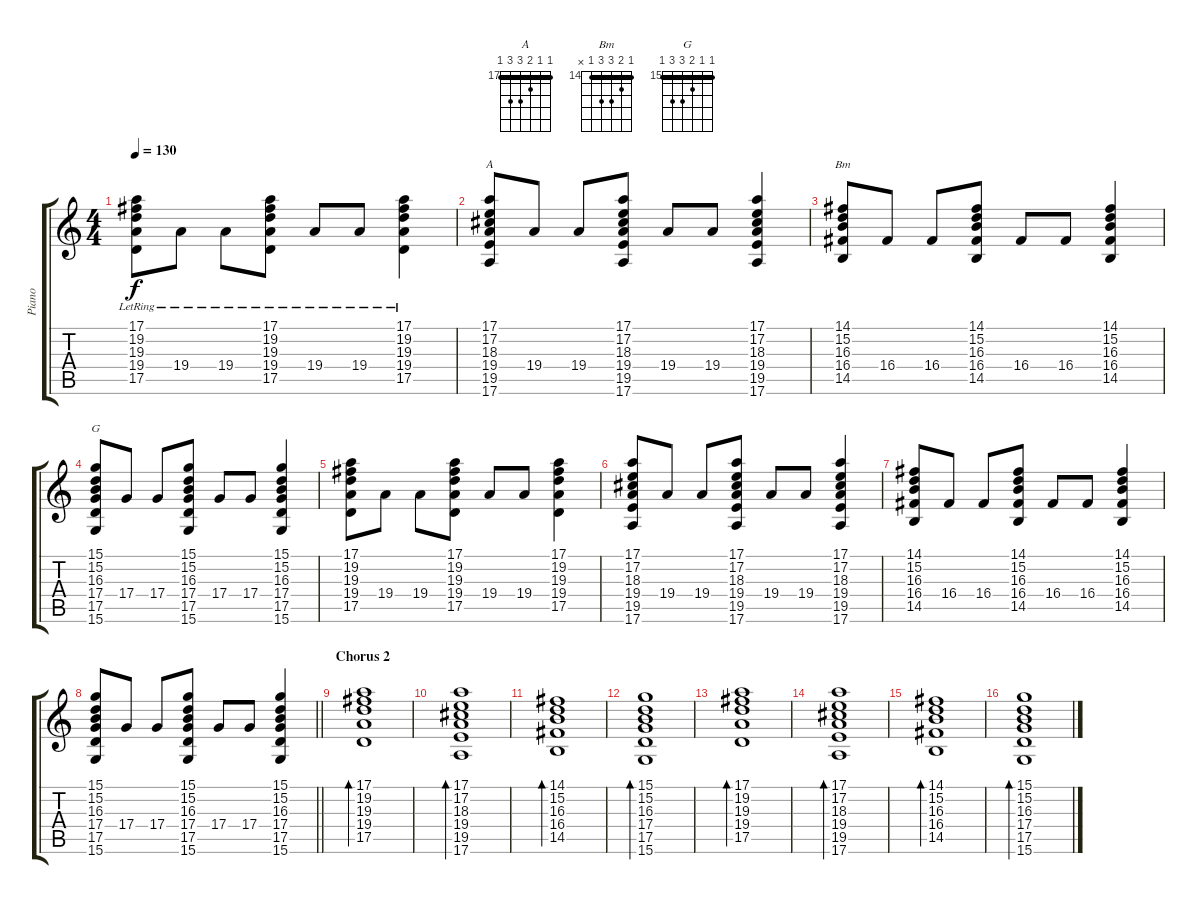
\track ("Piano" "Piano") {instrument acousticgrandpiano}
\staff {score tabs}
\tuning (E4 B3 G3 D3 A2 E2) {hide}
\chord ("A" 17 17 18 19 19 17) {firstfret 17 barre 17}
\chord ("Bm" 14 15 16 16 14 x) {firstfret 14 barre 14}
\chord ("G" 15 15 16 17 17 15) {firstfret 15 barre 15}
\ts (4 4)
\tempo 130
\clef g2
\ks c
(17.1{lr} 19.2{lr} 19.3{lr} 19.4{lr} 17.5{lr}).8{dy f} 19.4{lr}.8 19.4{lr}.8 (17.1{lr} 19.2{lr} 19.3{lr} 19.4{lr} 17.5{lr}).8 19.4{lr}.8 19.4{lr}.8 (17.1{lr} 19.2{lr} 19.3{lr} 19.4{lr} 17.5{lr}).4 |
(17.1 17.2 18.3 19.4 19.5 17.6).8{ch "A"} 19.4.8 19.4.8 (17.1 17.2 18.3 19.4 19.5 17.6).8 19.4.8 19.4.8 (17.1 17.2 18.3 19.4 19.5 17.6).4 |
(14.1 15.2 16.3 16.4 14.5).8{ch "Bm"} 16.4.8 16.4.8 (14.1 15.2 16.3 16.4 14.5).8 16.4.8 16.4.8 (14.1 15.2 16.3 16.4 14.5).4 |
(15.1 15.2 16.3 17.4 17.5 15.6).8{ch "G"} 17.4.8 17.4.8 (15.1 15.2 16.3 17.4 17.5 15.6).8 17.4.8 17.4.8 (15.1 15.2 16.3 17.4 17.5 15.6).4 |
(17.1 19.2 19.3 19.4 17.5).8 19.4.8 19.4.8 (17.1 19.2 19.3 19.4 17.5).8 19.4.8 19.4.8 (17.1 19.2 19.3 19.4 17.5).4 |
(17.1 17.2 18.3 19.4 19.5 17.6).8 19.4.8 19.4.8 (17.1 17.2 18.3 19.4 19.5 17.6).8 19.4.8 19.4.8 (17.1 17.2 18.3 19.4 19.5 17.6).4 |
(14.1 15.2 16.3 16.4 14.5).8 16.4.8 16.4.8 (14.1 15.2 16.3 16.4 14.5).8 16.4.8 16.4.8 (14.1 15.2 16.3 16.4 14.5).4 |
\barLineRight lightlight
(15.1 15.2 16.3 17.4 17.5 15.6).8 17.4.8 17.4.8 (15.1 15.2 16.3 17.4 17.5 15.6).8 17.4.8 17.4.8 (15.1 15.2 16.3 17.4 17.5 15.6).4 |
\section ("" "Chorus 2")
(17.1 19.2 19.3 19.4 17.5).1{bd 480} |
(17.1 17.2 18.3 19.4 19.5 17.6).1{bd 480} |
(14.1 15.2 16.3 16.4 14.5).1{bd 480} |
(15.1 15.2 16.3 17.4 17.5 15.6).1{bd 480} |
(17.1 19.2 19.3 19.4 17.5).1{bd 480} |
(17.1 17.2 18.3 19.4 19.5 17.6).1{bd 480} |
(14.1 15.2 16.3 16.4 14.5).1{bd 480} |
(15.1 15.2 16.3 17.4 17.5 15.6).1{bd 480}
